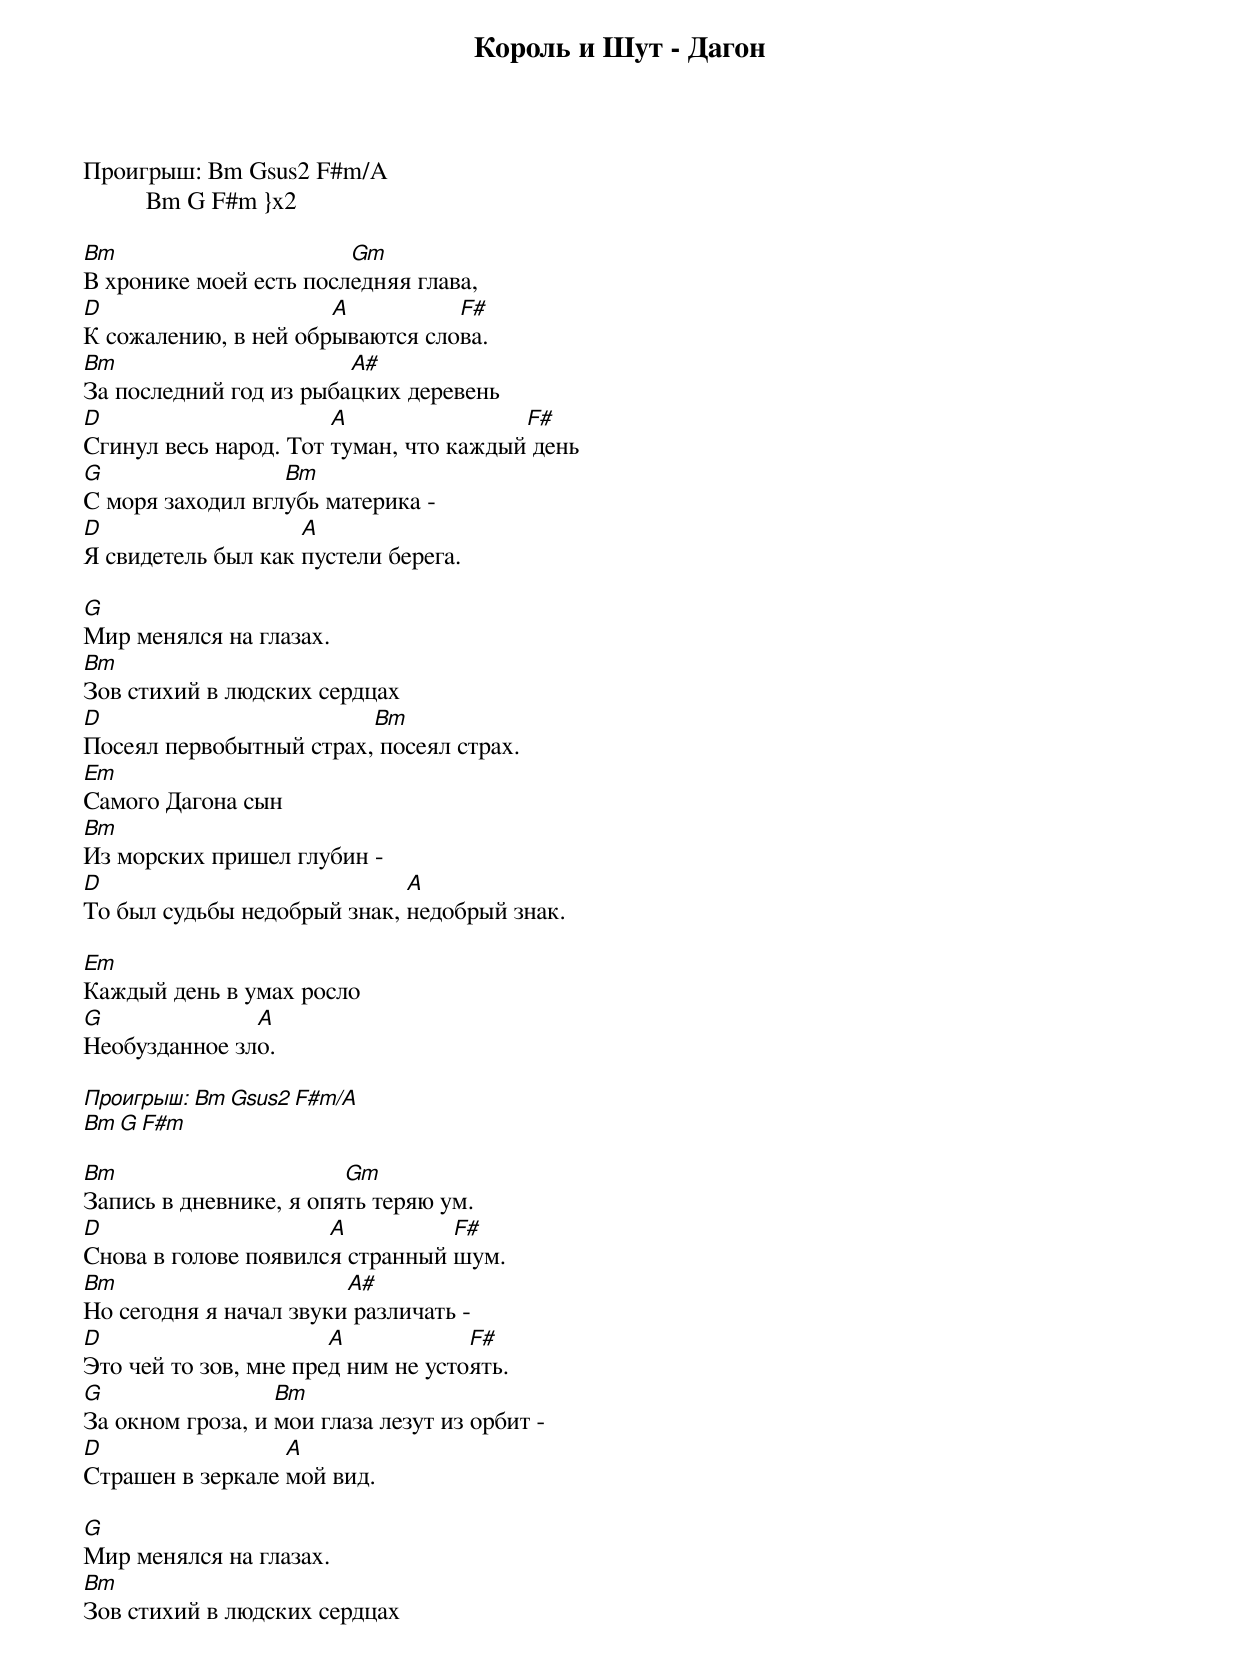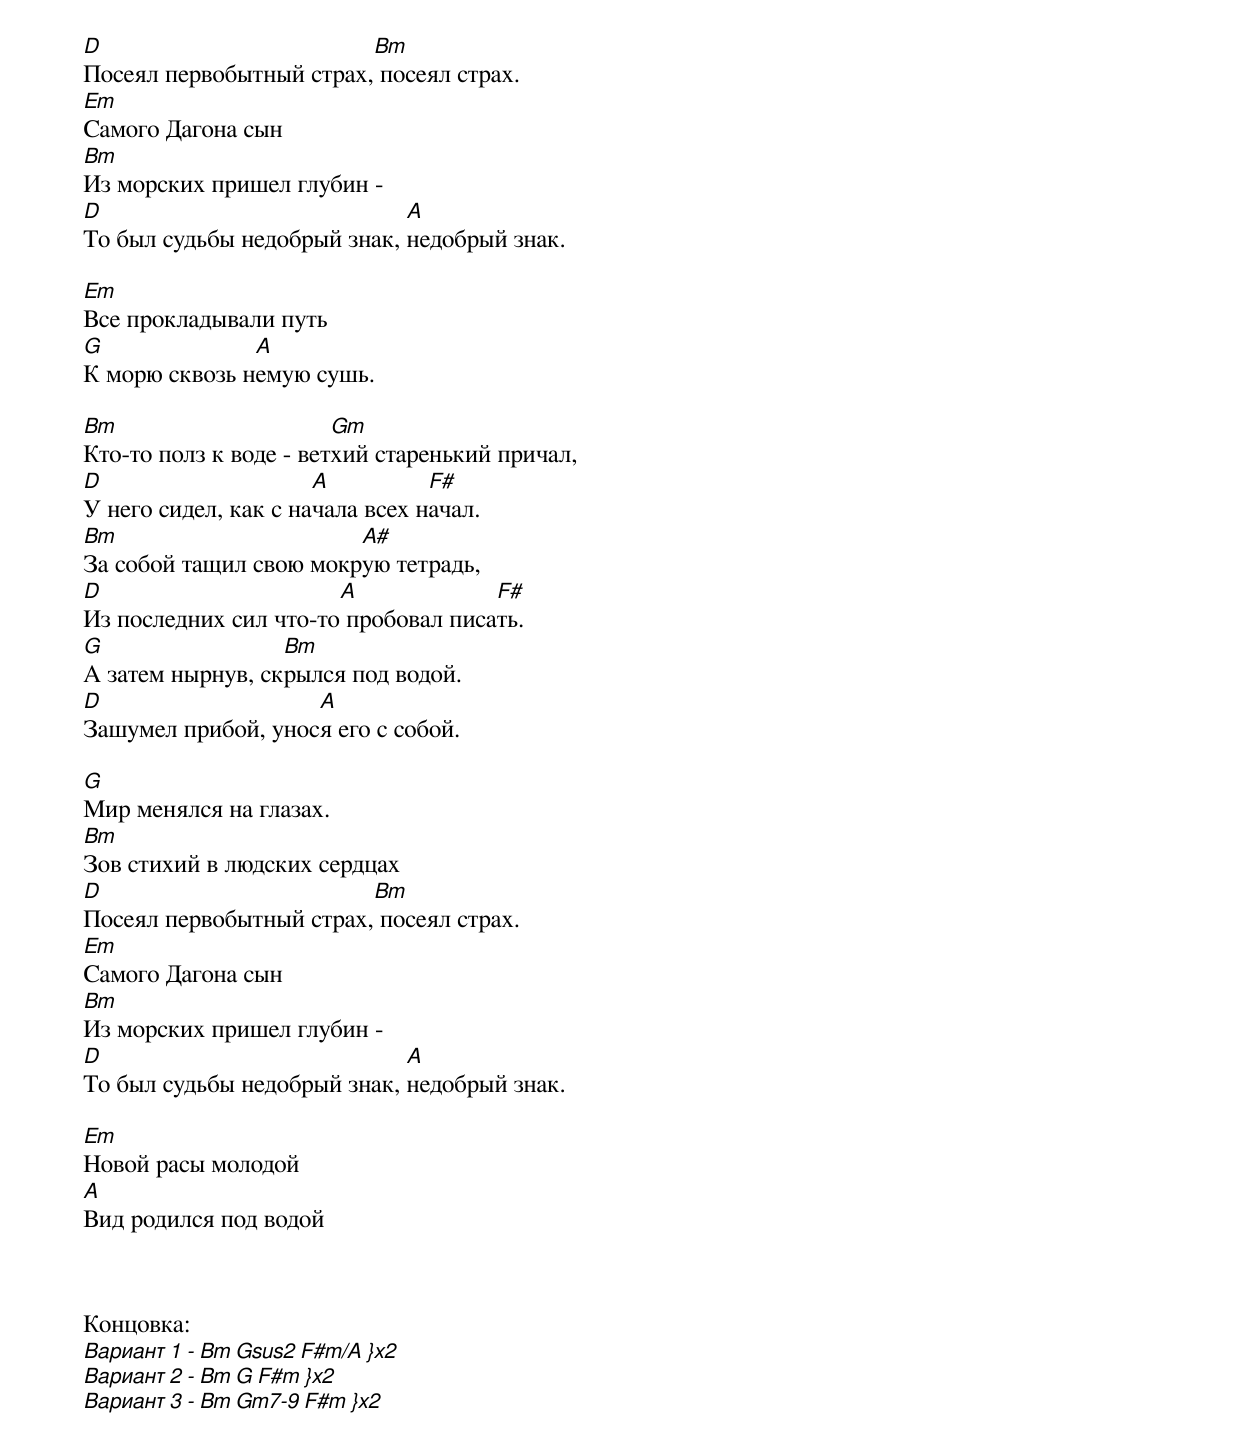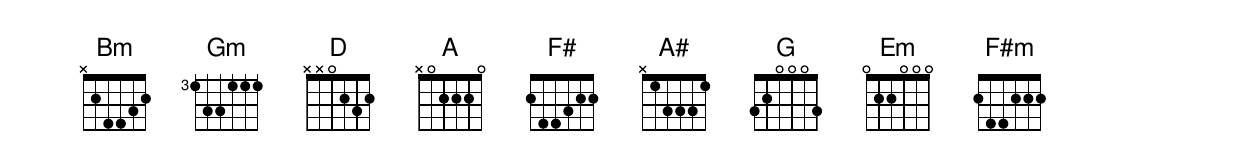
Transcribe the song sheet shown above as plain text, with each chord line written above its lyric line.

Король и Шут - Дагон

Проигрыш: Bm Gsus2 F#m/A
          Bm G F#m }x2

Bm                      Gm
В хронике моей есть последняя глава,
D                     A          F#
К сожалению, в ней обрываются слова.
Bm                      A#
За последний год из рыбацких деревень
D                      A                F#
Сгинул весь народ. Тот туман, что каждый день
G                 Bm
С моря заходил вглубь материка -
D                   A
Я свидетель был как пустели берега.

G
Мир менялся на глазах.
Bm
Зов стихий в людских сердцах
D                        Bm
Посеял первобытный страх, посеял страх.
Em
Самого Дагона сын
Bm
Из морских пришел глубин -
D                            A
То был судьбы недобрый знак, недобрый знак.

Em
Каждый день в умах росло
G              A
Необузданное зло.

Проигрыш: Bm Gsus2 F#m/A
          Bm G F#m

Bm                      Gm
Запись в дневнике, я опять теряю ум.
D                     A          F#
Снова в голове появился странный шум.
Bm                      A#
Но сегодня я начал звуки различать -
D                      A            F#
Это чей то зов, мне пред ним не устоять.
G                 Bm
За окном гроза, и мои глаза лезут из орбит -
D                 A
Страшен в зеркале мой вид.

G
Мир менялся на глазах.
Bm
Зов стихий в людских сердцах
D                        Bm
Посеял первобытный страх, посеял страх.
Em
Самого Дагона сын
Bm
Из морских пришел глубин -
D                            A
То был судьбы недобрый знак, недобрый знак.

Em
Все прокладывали путь
G              A
К морю сквозь немую сушь.

Bm                      Gm
Кто-то полз к воде - ветхий старенький причал,
D                     A          F#
У него сидел, как с начала всех начал.
Bm                      A#
За собой тащил свою мокрую тетрадь,
D                      A             F#
Из последних сил что-то пробовал писать.
G                 Bm
А затем нырнув, скрылся под водой.
D                   A
Зашумел прибой, унося его с собой.

G
Мир менялся на глазах.
Bm
Зов стихий в людских сердцах
D                        Bm
Посеял первобытный страх, посеял страх.
Em
Самого Дагона сын
Bm
Из морских пришел глубин -
D                            A
То был судьбы недобрый знак, недобрый знак.

Em
Новой расы молодой
A
Вид родился под водой



Концовка:
Вариант 1 - Bm Gsus2 F#m/A }x2
Вариант 2 - Bm G F#m }x2
Вариант 3 - Bm Gm7-9 F#m }x2
